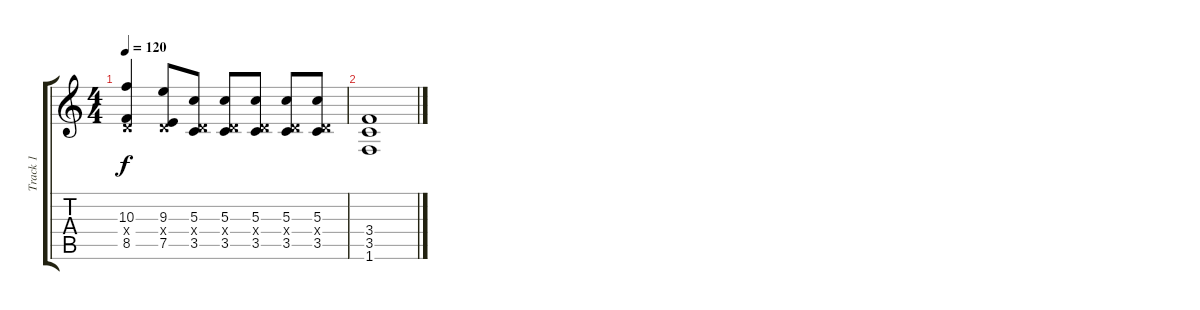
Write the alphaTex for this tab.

\track ("Track 1" "Track 1") {instrument distortionguitar}
\staff {score tabs}
\tuning (E4 B3 G3 D3 A2 E2) {hide}
\ts (4 4)
\tempo 120
\clef g2
\ks c
(10.3 0.4{x} 8.5).4{dy f} (9.3 0.4{x} 7.5).8 (5.3 0.4{x} 3.5).8 (5.3 0.4{x} 3.5).8 (5.3 0.4{x} 3.5).8 (5.3 0.4{x} 3.5).8 (5.3 0.4{x} 3.5).8 |
(3.4 3.5 1.6).1
